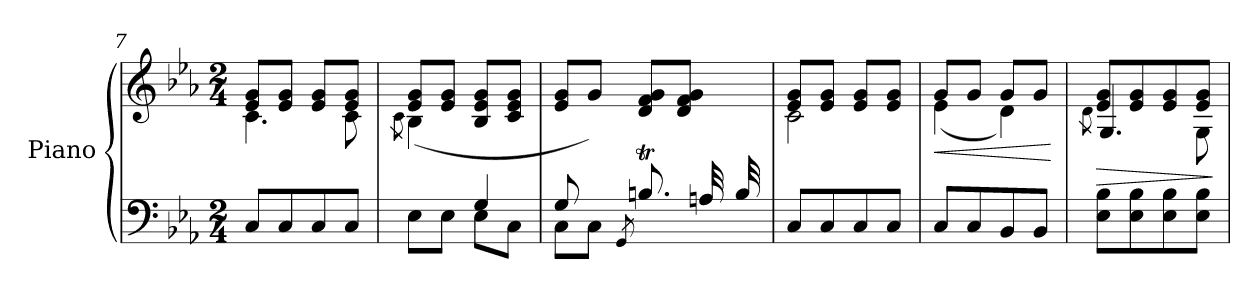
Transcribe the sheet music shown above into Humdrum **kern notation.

**kern	**kern	**dynam
*part1	*part1	*part1
*staff2	*staff1	*staff1/2
*I"Piano	*	*
*I'Pno.	*	*
!!LO:LB:g=z
*clefF4	*clefG2	*
*k[b-e-a-]	*k[b-e-a-]	*
*M2/4	*M2/4	*
=7	=7	=7
*	*^	*
8C/L	8e-/ 8g/L	4.c\	.
8C/	8e-/ 8g/J	.	.
8C/	8e-/ 8g/L	.	.
8C/J	8e-/ 8g/J	8c\	.
=8	=8	=8	=8
.	.	8qc\	.
*^	*	*	*
4ryy	8E-\L	8e-/ 8g/L	(>4B-\	.
.	8E-\J	8e-/ 8g/J	.	.
4G/)	8E-\L	8B-/ 8e-/ 8g/L	4ryy	.
.	8C\J	8c/ 8e-/ 8g/J	.	.
=9	=9	=9	=9	=9
(>8G/L	8C\L	8e-/ 8g/L	8ryy	.
8ryy	8C\J	8g/J	8e-\J)	.
8qGG/	.	.	.	.
8.Bnt/L	4ryy	8d/ 8f/ 8g/L	4ryy	.
.	.	8d/ 8f/ 8g/J	.	.
32An/LL	.	.	.	.
32B/JJJ	.	.	.	.
*v	*v	*	*	*
=10	=10	=10	=10
8C/L	8e-/ 8g/L	2c\	.
8C/	8e-/ 8g/J	.	.
8C/	8e-/ 8g/L	.	.
8C/J	8e-/ 8g/J	.	.
=11	=11	=11	=11
!	!	!	!LO:HP:b
8C/L	8g/L	(<4e-\	<
8C/	8g/J	.	.
8BB-/	8g/L	4d\)	.
8BB-/J	8g/J	.	.
*	*v	*v	*
.	.	[
=12	=12	=12
*	*^	*
.	.	8qd\	.
!	!	!	!LO:HP:b
8E-\ 8B-\L	8e-/ 8g/L	4.G/	>
8E-\ 8B-\	8e-/ 8g/	.	.
8E-\ 8B-\	8e-/ 8g/	.	.
8E-\ 8B-\J	8e-/ 8g/J	8G\	.
*	*v	*v	*
.	.	]
=	=	=
*-	*-	*-
